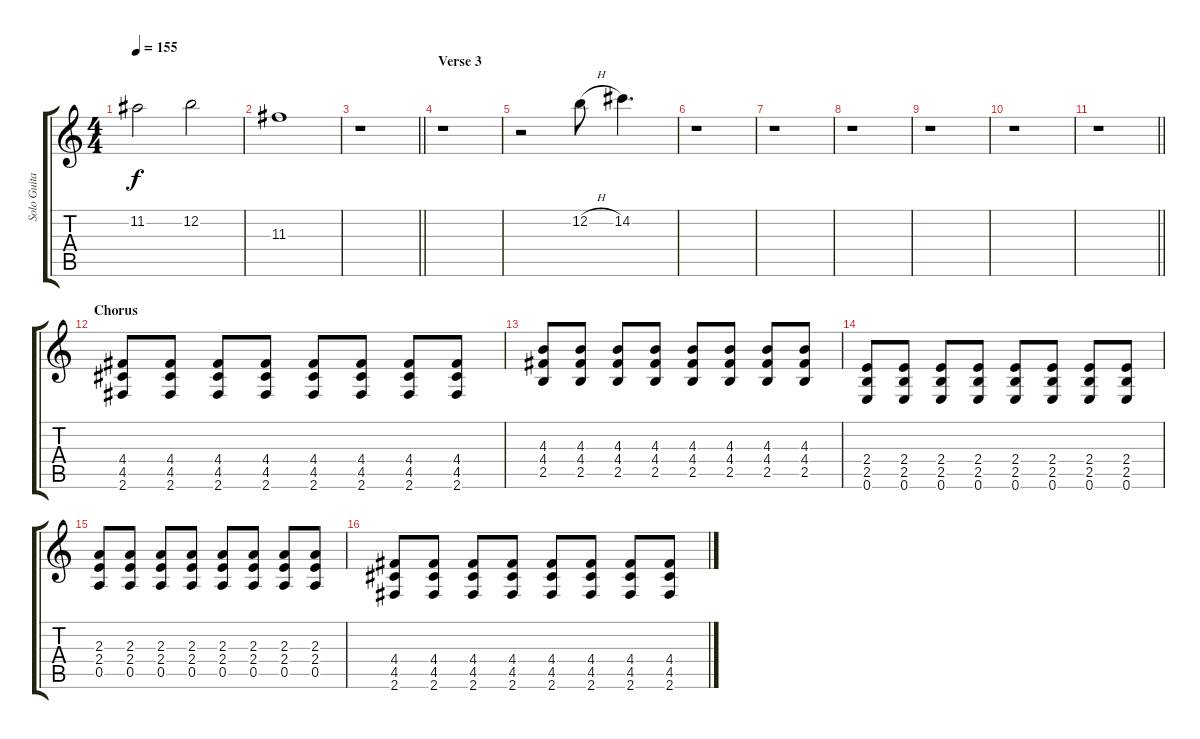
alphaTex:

\track ("Solo Guitar" "Solo Guita") {instrument distortionguitar}
\staff {score tabs}
\tuning (E4 B3 G3 D3 A2 E2) {hide}
\ts (4 4)
\tempo 155
\clef g2
\ks c
11.2.2{dy f} 12.2.2 |
11.3.1 |
\barLineRight lightlight
r.1 |
\section ("" "Verse 3")
r.1 |
r.2 12.2{h}.8 14.2.4{d} |
r.1 |
r.1 |
r.1 |
r.1 |
r.1 |
\barLineRight lightlight
r.1 |
\section ("" "Chorus")
(4.4 4.5 2.6).8 (4.4 4.5 2.6).8 (4.4 4.5 2.6).8 (4.4 4.5 2.6).8 (4.4 4.5 2.6).8 (4.4 4.5 2.6).8 (4.4 4.5 2.6).8 (4.4 4.5 2.6).8 |
(4.3 4.4 2.5).8 (4.3 4.4 2.5).8 (4.3 4.4 2.5).8 (4.3 4.4 2.5).8 (4.3 4.4 2.5).8 (4.3 4.4 2.5).8 (4.3 4.4 2.5).8 (4.3 4.4 2.5).8 |
(2.4 2.5 0.6).8 (2.4 2.5 0.6).8 (2.4 2.5 0.6).8 (2.4 2.5 0.6).8 (2.4 2.5 0.6).8 (2.4 2.5 0.6).8 (2.4 2.5 0.6).8 (2.4 2.5 0.6).8 |
(2.3 2.4 0.5).8 (2.3 2.4 0.5).8 (2.3 2.4 0.5).8 (2.3 2.4 0.5).8 (2.3 2.4 0.5).8 (2.3 2.4 0.5).8 (2.3 2.4 0.5).8 (2.3 2.4 0.5).8 |
(4.4 4.5 2.6).8 (4.4 4.5 2.6).8 (4.4 4.5 2.6).8 (4.4 4.5 2.6).8 (4.4 4.5 2.6).8 (4.4 4.5 2.6).8 (4.4 4.5 2.6).8 (4.4 4.5 2.6).8
